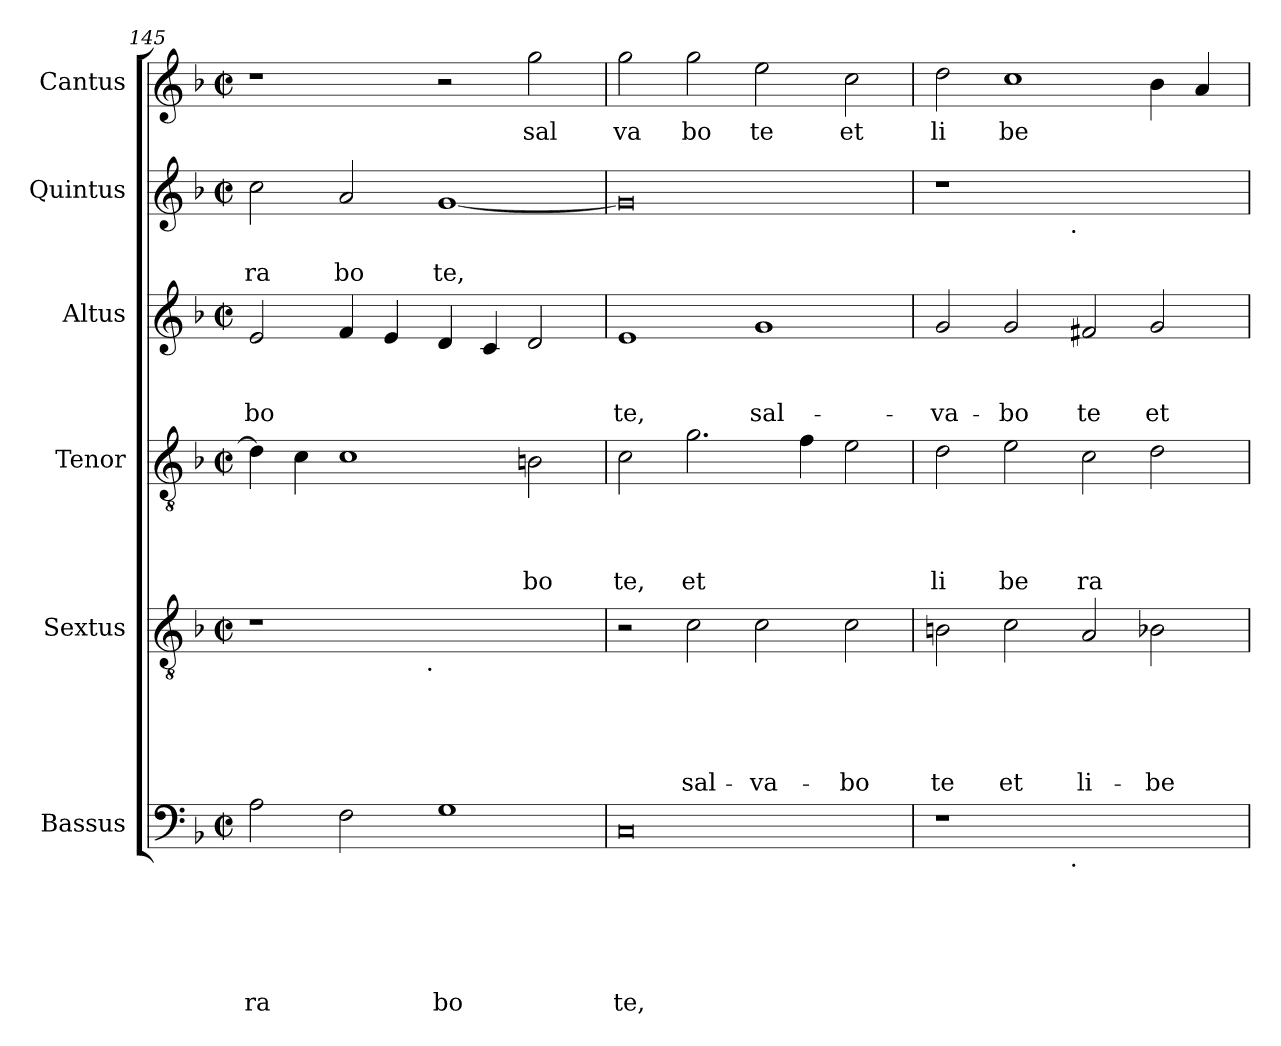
**kern	**text	**text	**text	**text	**text	**text	**kern	**text	**text	**text	**text	**text	**kern	**text	**text	**text	**text	**kern	**text	**text	**text	**kern	**text	**text	**kern	**text
*part6	*part6	*part6	*part6	*part6	*part6	*part6	*part5	*part5	*part5	*part5	*part5	*part5	*part4	*part4	*part4	*part4	*part4	*part3	*part3	*part3	*part3	*part2	*part2	*part2	*part1	*part1
*staff6	*staff6	*staff6	*staff6	*staff6	*staff6	*staff6	*staff5	*staff5	*staff5	*staff5	*staff5	*staff5	*staff4	*staff4	*staff4	*staff4	*staff4	*staff3	*staff3	*staff3	*staff3	*staff2	*staff2	*staff2	*staff1	*staff1
*I"Bassus	*	*	*	*	*	*	*I"Sextus	*	*	*	*	*	*I"Tenor	*	*	*	*	*I"Altus	*	*	*	*I"Quintus	*	*	*I"Cantus	*
!!LO:PB:g=z
*clefF4	*	*	*	*	*	*	*clefGv2	*	*	*	*	*	*clefGv2	*	*	*	*	*clefG2	*	*	*	*clefG2	*	*	*clefG2	*
*k[b-]	*	*	*	*	*	*	*k[b-]	*	*	*	*	*	*k[b-]	*	*	*	*	*k[b-]	*	*	*	*k[b-]	*	*	*k[b-]	*
*F:	*	*	*	*	*	*	*F:	*	*	*	*	*	*F:	*	*	*	*	*F:	*	*	*	*F:	*	*	*F:	*
*M2/2	*	*	*	*	*	*	*M2/2	*	*	*	*	*	*M2/2	*	*	*	*	*M2/2	*	*	*	*M2/2	*	*	*M2/2	*
*met(c|)	*	*	*	*	*	*	*met(c|)	*	*	*	*	*	*met(c|)	*	*	*	*	*met(c|)	*	*	*	*met(c|)	*	*	*met(c|)	*
=145	=145	=145	=145	=145	=145	=145	=145	=145	=145	=145	=145	=145	=145	=145	=145	=145	=145	=145	=145	=145	=145	=145	=145	=145	=145	=145
!	!	!	!	!	!	!LO:LY:b	!	!	!	!	!	!	!	!	!	!	!	!	!	!	!LO:LY:b	!	!	!LO:LY:b	!	!
*	*	*	*	*	*	*	*^	*	*	*	*	*	*	*	*	*	*	*	*	*	*	*	*	*	*	*
2A\	.	.	.	.	.	-ra	1r	2ryy	.	.	.	.	.	4d\]	.	.	.	.	2e/	.	.	bo	2cc\	.	ra	1r	.
.	.	.	.	.	.	.	.	.	.	.	.	.	.	4c\	.	.	.	.	.	.	.	.	.	.	.	.	.
!	!	!	!	!	!	!	!	!	!	!	!	!	!	!	!	!	!	!	!	!	!	!	!	!	!LO:LY:b	!	!
2F\	.	.	.	.	.	.	.	4...ryy	.	.	.	.	.	1c	.	.	.	.	4f/	.	.	.	2a/	.	bo	.	.
.	.	.	.	.	.	.	.	.	.	.	.	.	.	.	.	.	.	.	4e/	.	.	.	.	.	.	.	.
!	!	!	!	!	!	!	!	!LO:TX:b:t=.	!	!	!	!	!	!	!	!	!	!	!	!	!	!	!	!	!	!	!
.	.	.	.	.	.	.	.	1ryy	.	.	.	.	.	.	.	.	.	.	.	.	.	.	.	.	.	.	.
!	!	!	!	!	!	!LO:LY:b	!	!	!	!	!	!	!	!	!	!	!	!	!	!	!	!	!	!	!LO:LY:b	!	!
1G	.	.	.	.	.	bo	1ryy	.	.	.	.	.	.	.	.	.	.	.	4d/	.	.	.	[<1g	.	te,	2r	.
.	.	.	.	.	.	.	.	.	.	.	.	.	.	.	.	.	.	.	4c/	.	.	.	.	.	.	.	.
!	!	!	!	!	!	!	!	!	!	!	!	!	!	!	!	!	!	!LO:LY:b	!	!	!	!	!	!	!	!	!LO:LY:b
.	.	.	.	.	.	.	.	.	.	.	.	.	.	2B\	.	.	.	bo	2d/	.	.	.	.	.	.	2gg\	sal
.	.	.	.	.	.	.	.	32ryy	.	.	.	.	.	.	.	.	.	.	.	.	.	.	.	.	.	.	.
=146	=146	=146	=146	=146	=146	=146	=146	=146	=146	=146	=146	=146	=146	=146	=146	=146	=146	=146	=146	=146	=146	=146	=146	=146	=146	=146	=146
!	!	!	!	!	!	!LO:LY:b	!	!	!	!	!	!	!	!	!	!	!	!LO:LY:b	!	!	!	!LO:LY:b	!	!	!	!	!LO:LY:b
*	*	*	*	*	*	*	*v	*v	*	*	*	*	*	*	*	*	*	*	*	*	*	*	*	*	*	*	*
0C	.	.	.	.	.	te,	2r	.	.	.	.	.	2c\	.	.	.	te,	1e	.	.	te,	0g]	.	.	2gg\	va
!	!	!	!	!	!	!	!	!	!	!	!	!LO:LY:b	!	!	!	!	!LO:LY:b	!	!	!	!	!	!	!	!	!LO:LY:b
.	.	.	.	.	.	.	2c\	.	.	.	.	sal-	2.g\	.	.	.	et	.	.	.	.	.	.	.	2gg\	bo
!	!	!	!	!	!	!	!	!	!	!	!	!LO:LY:b	!	!	!	!	!	!	!	!	!LO:LY:b	!	!	!	!	!LO:LY:b
.	.	.	.	.	.	.	2c\	.	.	.	.	-va-	.	.	.	.	.	1g	.	.	sal-	.	.	.	2ee\	te
.	.	.	.	.	.	.	.	.	.	.	.	.	4f\	.	.	.	.	.	.	.	.	.	.	.	.	.
!	!	!	!	!	!	!	!	!	!	!	!	!LO:LY:b	!	!	!	!	!	!	!	!	!	!	!	!	!	!LO:LY:b
.	.	.	.	.	.	.	2c\	.	.	.	.	-bo	2e\	.	.	.	.	.	.	.	.	.	.	.	2cc\	et
=147	=147	=147	=147	=147	=147	=147	=147	=147	=147	=147	=147	=147	=147	=147	=147	=147	=147	=147	=147	=147	=147	=147	=147	=147	=147	=147
!	!	!	!	!	!	!	!	!	!	!	!	!LO:LY:b	!	!	!	!	!LO:LY:b	!	!	!	!LO:LY:b	!	!	!	!	!LO:LY:b
*^	*	*	*	*	*	*	*	*	*	*	*	*	*	*	*	*	*	*	*	*	*	*^	*	*	*	*
1r	2ryy	.	.	.	.	.	.	2Bn\	.	.	.	.	te	2d\	.	.	.	li	2g/	.	.	-va-	1r	2ryy	.	.	2dd\	li
!	!	!	!	!	!	!	!	!	!	!	!	!	!LO:LY:b	!	!	!	!	!LO:LY:b	!	!	!	!LO:LY:b	!	!	!	!	!	!LO:LY:b
.	4...ryy	.	.	.	.	.	.	2c\	.	.	.	.	et	2e\	.	.	.	be	2g/	.	.	-bo	.	4...ryy	.	.	1cc	be
!	!	!	!	!	!	!	!	!	!	!	!	!	!	!	!	!	!	!	!	!	!	!	!	!LO:TX:b:t=.	!	!	!	!
!	!LO:TX:b:t=.	!	!	!	!	!	!	!	!	!	!	!	!	!	!	!	!	!	!	!	!	!	!	!	!	!	!	!
.	1ryy	.	.	.	.	.	.	.	.	.	.	.	.	.	.	.	.	.	.	.	.	.	.	1ryy	.	.	.	.
!	!	!	!	!	!	!	!	!	!	!	!	!	!LO:LY:b	!	!	!	!	!LO:LY:b	!	!	!	!LO:LY:b	!	!	!	!	!	!
1ryy	.	.	.	.	.	.	.	2A/	.	.	.	.	li-	2c\	.	.	.	ra	2f#X/	.	.	te	1ryy	.	.	.	.	.
!	!	!	!	!	!	!	!	!	!	!	!	!	!LO:LY:b	!	!	!	!	!	!	!	!	!LO:LY:b	!	!	!	!	!	!
.	.	.	.	.	.	.	.	2B-X\	.	.	.	.	-be-	2d\	.	.	.	.	2g/	.	.	et	.	.	.	.	4b-\	.
.	.	.	.	.	.	.	.	.	.	.	.	.	.	.	.	.	.	.	.	.	.	.	.	.	.	.	4a/	.
.	32ryy	.	.	.	.	.	.	.	.	.	.	.	.	.	.	.	.	.	.	.	.	.	.	32ryy	.	.	.	.
*v	*v	*	*	*	*	*	*	*	*	*	*	*	*	*	*	*	*	*	*	*	*	*	*v	*v	*	*	*	*
=	=	=	=	=	=	=	=	=	=	=	=	=	=	=	=	=	=	=	=	=	=	=	=	=	=	=
*-	*-	*-	*-	*-	*-	*-	*-	*-	*-	*-	*-	*-	*-	*-	*-	*-	*-	*-	*-	*-	*-	*-	*-	*-	*-	*-
